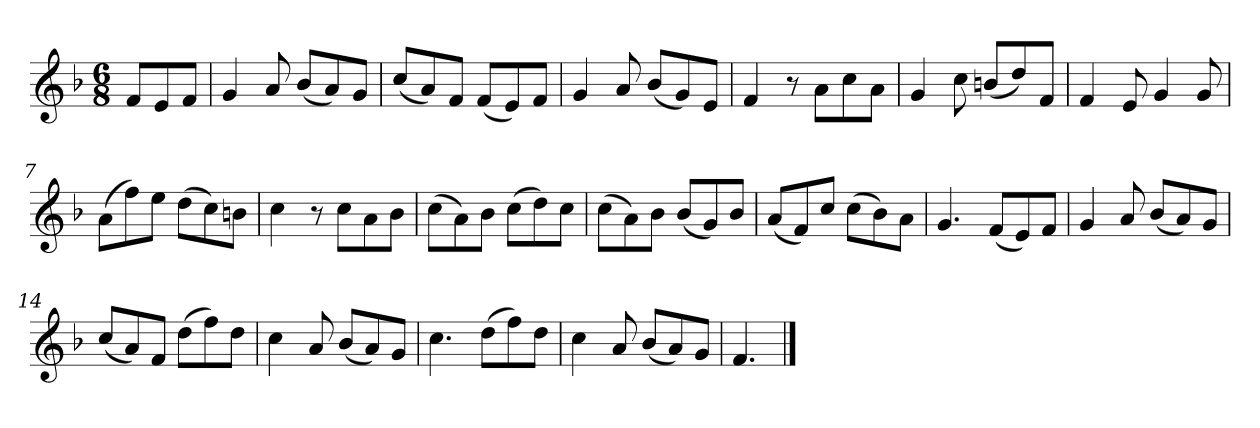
**kern
*part1
*staff1
*k[b-]
*M6/8
*MM120
=
8fL
8e
8fJ
=1
4g
8a
(8b-L
8a)
8gJ
=2
(8ccL
8a)
8fJ
(8fL
8e)
8fJ
=3
4g
8a
(8b-L
8g)
8eJ
=4
4f
8r
8aL
8cc
8aJ
=5
4g
8cc
(8bnL
8dd)
8fJ
=6
4f
8e
4g
8g
=7
(8aL
8ff)
8eeJ
(8ddL
8cc)
8bnJ
=8
4cc
8r
8ccL
8a
8b-J
=9
(8ccL
8a)
8b-J
(8ccL
8dd)
8ccJ
=10
(8ccL
8a)
8b-J
(8b-L
8g)
8b-J
=11
(8aL
8f)
8ccJ
(8ccL
8b-)
8aJ
=12
4.g
(8fL
8e)
8fJ
=13
4g
8a
(8b-L
8a)
8gJ
=14
(8ccL
8a)
8fJ
(8ddL
8ff)
8ddJ
=15
4cc
8a
(8b-L
8a)
8gJ
=16
4.cc
(8ddL
8ff)
8ddJ
=17
4cc
8a
(8b-L
8a)
8gJ
=18
4.f
==
*-
